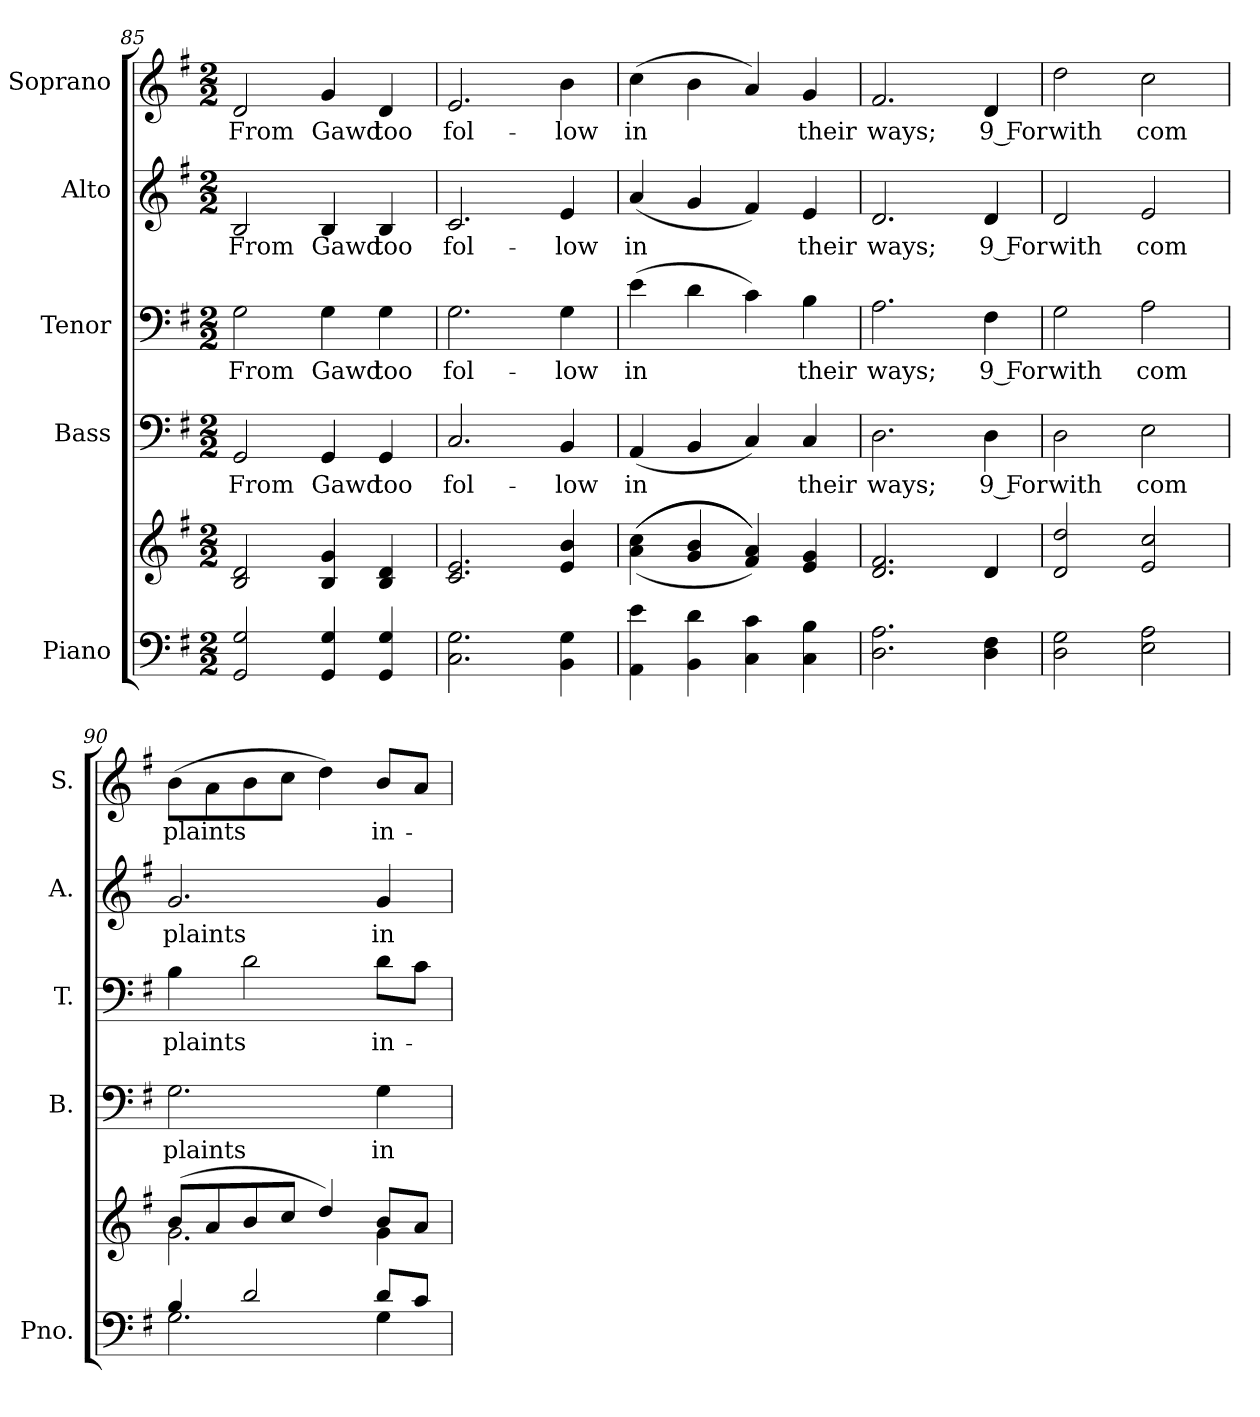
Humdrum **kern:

**kern	**kern	**kern	**text	**kern	**text	**kern	**text	**kern	**text
*part5	*part5	*part4	*part4	*part3	*part3	*part2	*part2	*part1	*part1
*staff6	*staff5	*staff4	*staff4	*staff3	*staff3	*staff2	*staff2	*staff1	*staff1
*I"Piano	*	*I"Bass	*	*I"Tenor	*	*I"Alto	*	*I"Soprano	*
*I'Pno.	*	*I'B.	*	*I'T.	*	*I'A.	*	*I'S.	*
!!LO:PB:g=z
*clefF4	*clefG2	*clefF4	*	*clefF4	*	*clefG2	*	*clefG2	*
*k[f#]	*k[f#]	*k[f#]	*	*k[f#]	*	*k[f#]	*	*k[f#]	*
*G:	*G:	*G:	*	*G:	*	*G:	*	*G:	*
*M2/2	*M2/2	*M2/2	*	*M2/2	*	*M2/2	*	*M2/2	*
=85	=85	=85	=85	=85	=85	=85	=85	=85	=85
!	!	!	!LO:LY:b:color=#000000	!	!	!	!	!	!
!	!	!	!	!	!LO:LY:b:color=#000000	!	!	!	!
!	!	!	!	!	!	!	!LO:LY:b:color=#000000	!	!
!	!	!	!	!	!	!	!	!	!LO:LY:b:color=#000000
2GGi/ 2Gi	2Bi/ 2di	2GGi/	From	2Gi\	From	2Bi/	From	2di/	From
!	!	!	!LO:LY:b:color=#000000	!	!	!	!	!	!
!	!	!	!	!	!LO:LY:b:color=#000000	!	!	!	!
!	!	!	!	!	!	!	!LO:LY:b:color=#000000	!	!
!	!	!	!	!	!	!	!	!	!LO:LY:b:color=#000000
4GGi/ 4Gi	4Bi/ 4gi	4GGi/	Gawd	4Gi\	Gawd	4Bi/	Gawd	4gi/	Gawd
!	!	!	!LO:LY:b:color=#000000	!	!	!	!	!	!
!	!	!	!	!	!LO:LY:b:color=#000000	!	!	!	!
!	!	!	!	!	!	!	!LO:LY:b:color=#000000	!	!
!	!	!	!	!	!	!	!	!	!LO:LY:b:color=#000000
4GGi/ 4Gi	4Bi/ 4di	4GGi/	too	4Gi\	too	4Bi/	too	4di/	too
=86	=86	=86	=86	=86	=86	=86	=86	=86	=86
!	!	!	!LO:LY:b:color=#000000	!	!	!	!	!	!
!	!	!	!	!	!LO:LY:b:color=#000000	!	!	!	!
!	!	!	!	!	!	!	!LO:LY:b:color=#000000	!	!
!	!	!	!	!	!	!	!	!	!LO:LY:b:color=#000000
2.Ci\ 2.Gi	2.ci/ 2.ei	2.Ci/	fol-	2.Gi\	fol-	2.ci/	fol-	2.ei/	fol-
!	!	!	!LO:LY:b:color=#000000	!	!	!	!	!	!
!	!	!	!	!	!LO:LY:b:color=#000000	!	!	!	!
!	!	!	!	!	!	!	!LO:LY:b:color=#000000	!	!
!	!	!	!	!	!	!	!	!	!LO:LY:b:color=#000000
4BBi\ 4Gi	4ei/ 4bi	4BBi/	-low	4Gi\	-low	4ei/	-low	4bi\	-low
=87	=87	=87	=87	=87	=87	=87	=87	=87	=87
!	!	!	!LO:LY:b:color=#000000	!	!	!	!	!	!
!	!	!	!	!	!LO:LY:b:color=#000000	!	!	!	!
!	!	!	!	!	!	!	!LO:LY:b:color=#000000	!	!
!	!	!	!	!	!	!	!	!	!LO:LY:b:color=#000000
4AAi\ 4ei	(((4ai\ 4cci	(4AAi/	in	(4ei\	in	(4ai/	in	(4cci\	in
4BBi\ 4di	4gi/ 4bi	4BBi/	.	4di\	.	4gi/	.	4bi\	.
4Ci\ 4ci	4f#i/ 4ai)))	4Ci/)	.	4ci\)	.	4f#i/)	.	4ai/)	.
!	!	!	!LO:LY:b:color=#000000	!	!	!	!	!	!
!	!	!	!	!	!LO:LY:b:color=#000000	!	!	!	!
!	!	!	!	!	!	!	!LO:LY:b:color=#000000	!	!
!	!	!	!	!	!	!	!	!	!LO:LY:b:color=#000000
4Ci\ 4Bi	4ei/ 4gi	4Ci/	their	4Bi\	their	4ei/	their	4gi/	their
=88	=88	=88	=88	=88	=88	=88	=88	=88	=88
!	!	!	!LO:LY:b:color=#000000	!	!	!	!	!	!
!	!	!	!	!	!LO:LY:b:color=#000000	!	!	!	!
!	!	!	!	!	!	!	!LO:LY:b:color=#000000	!	!
!	!	!	!	!	!	!	!	!	!LO:LY:b:color=#000000
2.Di\ 2.Ai	2.di/ 2.f#i	2.Di\	ways;	2.Ai\	ways;	2.di/	ways;	2.f#i/	ways;
!	!	!	!LO:LY:b:color=#000000	!	!	!	!	!	!
!	!	!	!	!	!LO:LY:b:color=#000000	!	!	!	!
!	!	!	!	!	!	!	!LO:LY:b:color=#000000	!	!
!	!	!	!	!	!	!	!	!	!LO:LY:b:color=#000000
4Di\ 4F#i	4di/	4Di\	9 For	4F#i\	9 For	4di/	9 For	4di/	9 For
!!LO:LB:g=z
=89	=89	=89	=89	=89	=89	=89	=89	=89	=89
!	!	!	!LO:LY:b:color=#000000	!	!	!	!	!	!
!	!	!	!	!	!LO:LY:b:color=#000000	!	!	!	!
!	!	!	!	!	!	!	!LO:LY:b:color=#000000	!	!
!	!	!	!	!	!	!	!	!	!LO:LY:b:color=#000000
2Di\ 2Gi	2di/ 2ddi	2Di\	with	2Gi\	with	2di/	with	2ddi\	with
!	!	!	!LO:LY:b:color=#000000	!	!	!	!	!	!
!	!	!	!	!	!LO:LY:b:color=#000000	!	!	!	!
!	!	!	!	!	!	!	!LO:LY:b:color=#000000	!	!
!	!	!	!	!	!	!	!	!	!LO:LY:b:color=#000000
2Ei\ 2Ai	2ei/ 2cci	2Ei\	com	2Ai\	com	2ei/	com	2cci\	com
=90	=90	=90	=90	=90	=90	=90	=90	=90	=90
*^	*^	*	*	*	*	*	*	*	*
!	!	!	!	!	!LO:LY:b:color=#000000	!	!	!	!	!	!
!	!	!	!	!	!	!	!LO:LY:b:color=#000000	!	!	!	!
!	!	!	!	!	!	!	!	!	!LO:LY:b:color=#000000	!	!
!	!	!	!	!	!	!	!	!	!	!	!LO:LY:b:color=#000000
4Bi/	2.Gi\	(8bi/L	2.gi\	2.Gi\	plaints	4Bi\	plaints	2.gi/	plaints	(8bi\L	plaints
.	.	8ai/	.	.	.	.	.	.	.	8ai\	.
2di/	.	8bi/	.	.	.	2di\	.	.	.	8bi\	.
.	.	8cci/J	.	.	.	.	.	.	.	8cci\J	.
.	.	4ddi/)	.	.	.	.	.	.	.	4ddi\)	.
!	!	!	!	!	!LO:LY:b:color=#000000	!	!	!	!	!	!
!	!	!	!	!	!	!	!LO:LY:b:color=#000000	!	!	!	!
!	!	!	!	!	!	!	!	!	!LO:LY:b:color=#000000	!	!
!	!	!	!	!	!	!	!	!	!	!	!LO:LY:b:color=#000000
8di/L	4Gi\	8bi/L	4gi\	4Gi\	in-	8di\L	in-	4gi/	in-	8bi/L	in-
8ci/J	.	8ai/J	.	.	.	8ci\J	.	.	.	8ai/J	.
*v	*v	*	*	*	*	*	*	*	*	*	*
*	*v	*v	*	*	*	*	*	*	*	*
=	=	=	=	=	=	=	=	=	=
*-	*-	*-	*-	*-	*-	*-	*-	*-	*-
